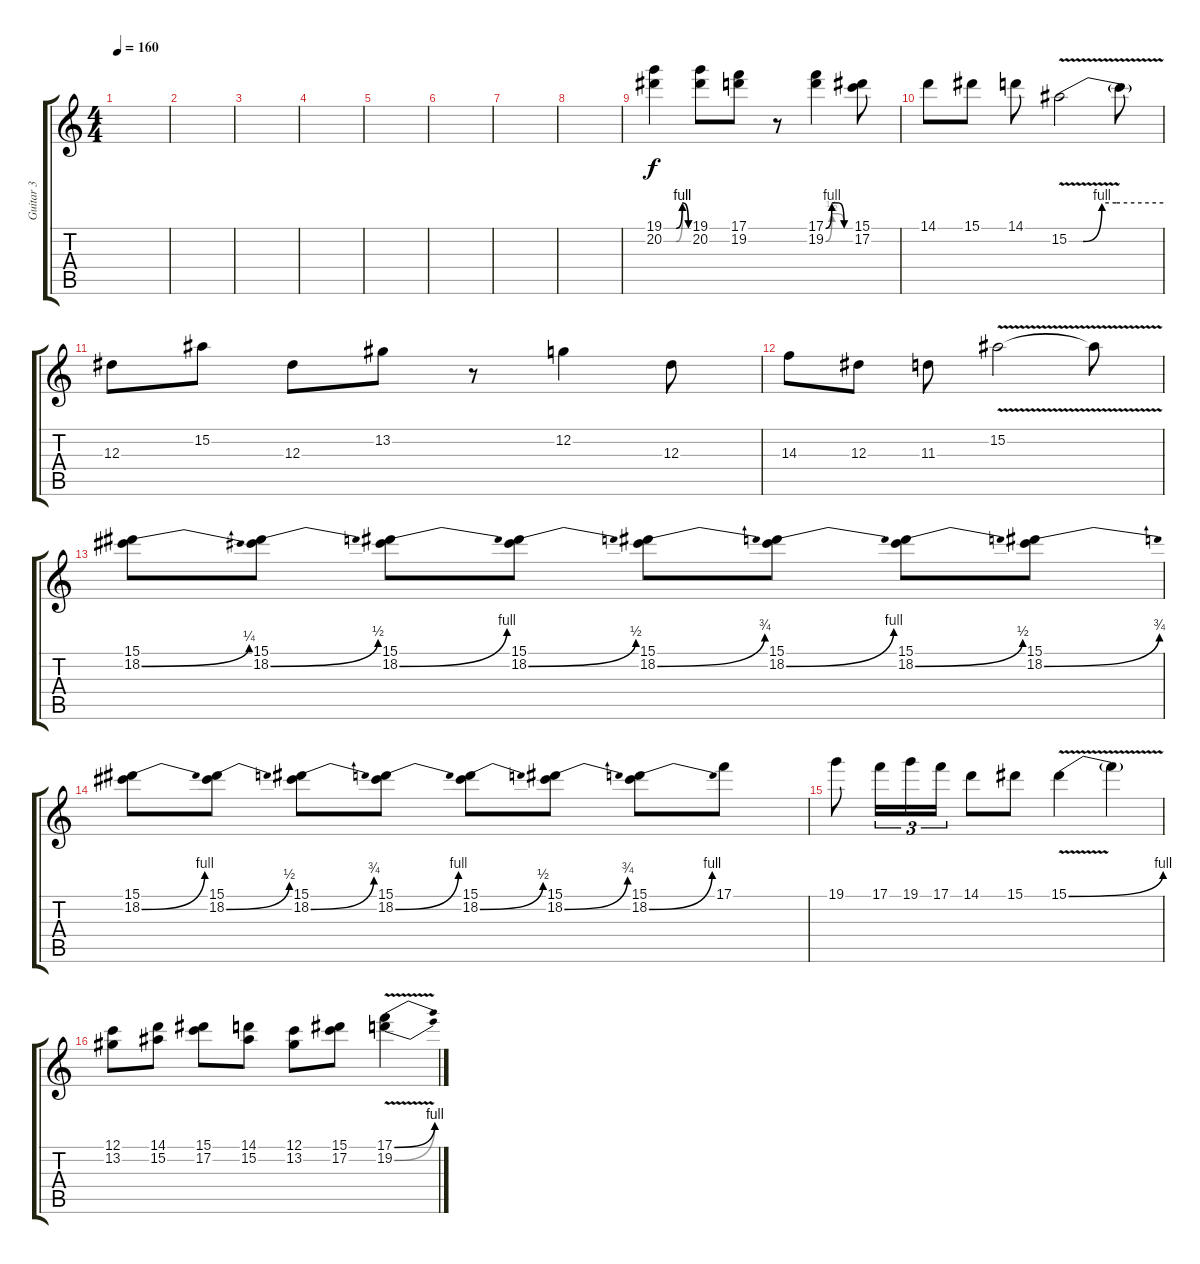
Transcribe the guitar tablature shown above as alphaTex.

\track ("Guitar 3" "Guitar 3") {instrument distortionguitar}
\staff {score tabs}
\tuning (C4 G3 Eb3 Bb2 F2 C2) {hide}
\ts (4 4)
\tempo 160
\clef g2
\ks c
|
|
|
|
|
|
|
|
(19.1{be (custom 0 0 30 0 45 4 60 0)} 20.2{be (custom 0 0 30 0 46 4 60 0)}).4{volume 14} (19.1 20.2).8 (17.1 19.2).8 r.8 (17.1{be (custom 0 0 15 4 30 4 45 0 60 0)} 19.2{be (custom 0 0 15 2 30 2 45 0 60 0)}).4 (15.1 17.2).8 |
14.1.8 15.1.8 14.1.8 15.2{be (custom 0 0 9 0 21 4 30 4 60 4) v}.2 15.2{t}.8 |
12.3.8 15.2.8 12.3.8 13.2.8 r.8 12.2.4 12.3.8 |
14.3.8 12.3.8 11.3.8 15.2{v}.2 15.2{t}.8 |
(15.1 18.2{be (bend 0 0 60 1)}).8 (15.1 18.2{be (bend 0 0 60 2)}).8 (15.1 18.2{be (bend 0 0 60 4)}).8 (15.1 18.2{be (bend 0 0 60 2)}).8 (15.1 18.2{be (bend 0 0 60 3)}).8 (15.1 18.2{be (bend 0 0 60 4)}).8 (15.1 18.2{be (bend 0 0 60 2)}).8 (15.1 18.2{be (bend 0 0 60 3)}).8 |
(15.1 18.2{be (bend 0 0 60 4)}).8 (15.1 18.2{be (bend 0 0 60 2)}).8 (15.1 18.2{be (bend 0 0 60 3)}).8 (15.1 18.2{be (bend 0 0 60 4)}).8 (15.1 18.2{be (bend 0 0 60 2)}).8 (15.1 18.2{be (bend 0 0 60 3)}).8 (15.1 18.2{be (bend 0 0 60 4)}).8 17.1.8 |
19.1.8 17.1.16{tu (3 2)} 19.1.16{tu (3 2)} 17.1.16{tu (3 2)} 14.1.8 15.1.8 15.1{be (bend 0 0 60 4) v}.4 15.1{t}.4 |
(12.1 13.2).8 (14.1 15.2).8 (15.1 17.2).8 (14.1 15.2).8 (12.1 13.2).8 (15.1 17.2).8 (17.1{be (bend 0 0 60 4) v} 19.2{be (bend 0 0 60 4) v}).4
